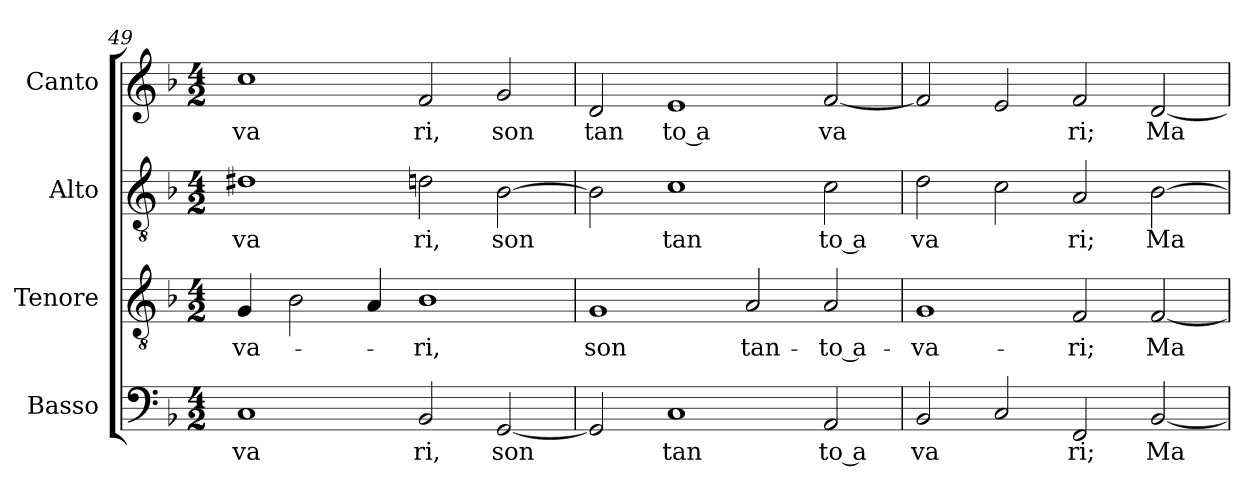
**kern	**text	**kern	**text	**kern	**text	**kern	**text
*part4	*part4	*part3	*part3	*part2	*part2	*part1	*part1
*staff4	*staff4	*staff3	*staff3	*staff2	*staff2	*staff1	*staff1
*I"Basso	*	*I"Tenore	*	*I"Alto	*	*I"Canto	*
*I'Basso	*	*I'Tenore	*	*I'Alto	*	*I'Canto	*
*clefF4	*	*clefGv2	*	*clefGv2	*	*clefG2	*
*ITrd-3c-5	*	*	*	*ITrd-3c-5	*	*ITrd-3c-5	*
*k[b-e-]	*	*k[b-]	*	*k[b-e-]	*	*k[b-e-]	*
*B-:	*	*F:	*	*B-:	*	*B-:	*
*M4/2	*	*M4/2	*	*M4/2	*	*M4/2	*
=49	=49	=49	=49	=49	=49	=49	=49
!	!LO:LY:b:cj	!	!LO:LY:b:cj	!	!LO:LY:b:cj	!	!LO:LY:b:cj
1F	va	4G/	-va-	1g#X	va	1ff	va
.	.	2B-\	.	.	.	.	.
.	.	4A/	.	.	.	.	.
!	!LO:LY:b:cj	!	!LO:LY:b:cj	!	!LO:LY:b:cj	!	!LO:LY:b:cj
2E-/	ri,	1B-	-ri,	2g\	ri,	2b-/	ri,
!	!LO:LY:b	!	!	!	!LO:LY:b	!	!LO:LY:b:cj
[<2C/	son	.	.	[>2e-\	son	2cc/	son
=50	=50	=50	=50	=50	=50	=50	=50
!	!	!	!LO:LY:b:cj	!	!	!	!LO:LY:b:cj
2C/]	.	1G	son	2e-\]	.	2g/	tan
!	!LO:LY:b:cj	!	!	!	!LO:LY:b:cj	!	!LO:LY:b:rj
1F	tan	.	.	1f	tan	1a	to a
!	!	!	!LO:LY:b:cj	!	!	!	!
.	.	2A/	tan-	.	.	.	.
!	!LO:LY:b:rj	!	!LO:LY:b:rj	!	!LO:LY:b:rj	!	!LO:LY:b:cj
2D/	to a	2A/	-to a-	2f\	to a	[<2b-/	va
=51	=51	=51	=51	=51	=51	=51	=51
!	!LO:LY:b:cj	!	!LO:LY:b:cj	!	!LO:LY:b:cj	!	!
2E-/	va	1G	-va-	2g\	va	2b-/]	.
2F/	.	.	.	2f\	.	2a/	.
!	!LO:LY:b:cj	!	!LO:LY:b:cj	!	!LO:LY:b:cj	!	!LO:LY:b:cj
2BB-/	ri;	2F/	-ri;	2d/	ri;	2b-/	ri;
!	!LO:LY:b	!	!LO:LY:b	!	!LO:LY:b	!	!LO:LY:b
[>2E-/	Ma	[>2F/	Ma	[>2e-\	Ma	[>2g/	Ma
=	=	=	=	=	=	=	=
*-	*-	*-	*-	*-	*-	*-	*-
